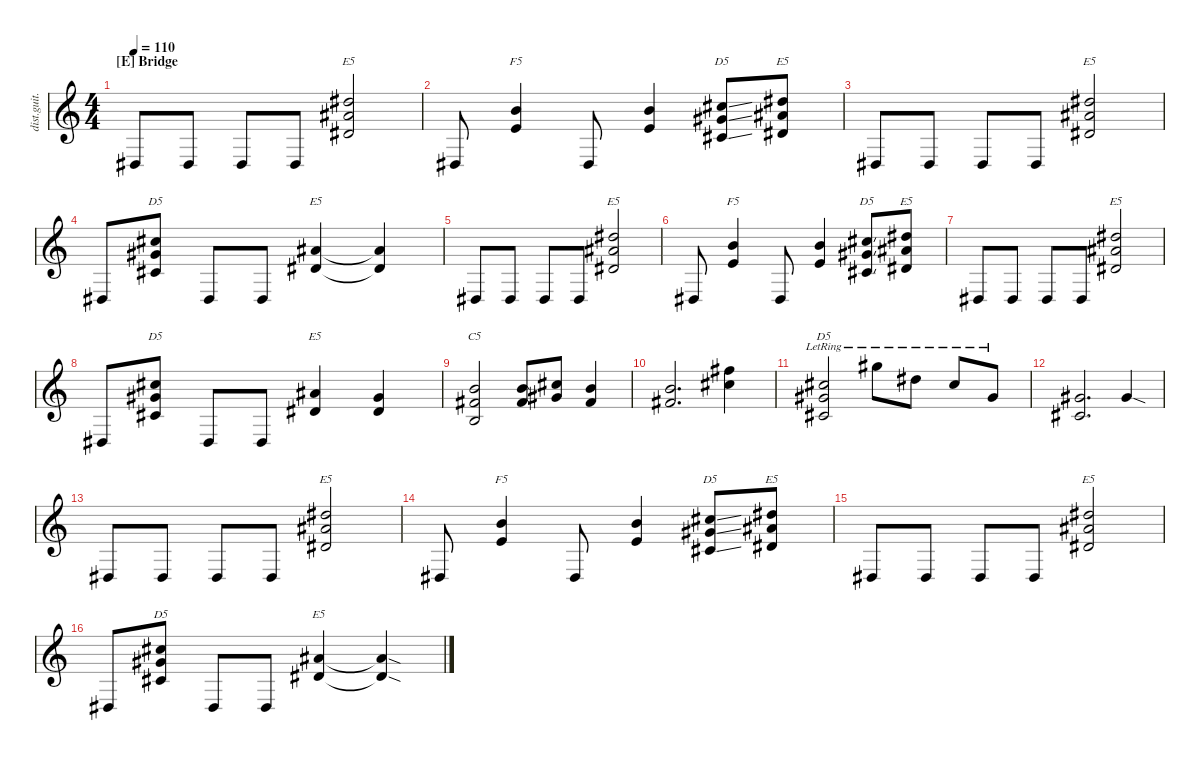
\defaultSystemsLayout 4
\hideDynamics
\bracketExtendMode nobrackets
\otherSystemsTrackNameOrientation horizontal
\track ("E.Guitar II" "dist.guit.") {instrument distortionguitar}
\staff {score}
\tuning (Eb4 Bb3 Gb3 Db3 Ab2 Eb2)
\chord ("E5" x x 9 9 7 x) {firstfret 7 showdiagram false showfingering false}
\chord ("F5" x x x 10 8 x) {firstfret 8 showdiagram false showfingering false}
\chord ("D5" x x 7 7 5 x) {firstfret 5 showdiagram false showfingering false}
\chord ("E5" x x 4 2 x x) {showdiagram false showfingering false}
\chord ("C5" x x 5 5 3 x) {showdiagram false showfingering false}
\ts (4 4)
\section ("E" "Bridge")
\tempo 110
\clef g2
\ks aminor
0.6{pm acc #}.8{dy mf beam Up} 0.6{pm acc #}.8{beam Up} 0.6{pm acc #}.8{beam Up} 0.6{pm acc #}.8{beam Up} (7.5{acc #} 9.4{acc #} 9.3{acc #}).2{ch "E5" beam Up} |
0.6{pm acc #}.8{beam Up} (8.5 10.4).4{ch "F5" beam Up} 0.6{pm acc #}.8{beam Up} (8.5 10.4).4{beam Up} (5.5{ss acc #} 7.4{ss acc #} 7.3{ss acc #}).8{ch "D5" beam Up} (7.5{acc #} 9.4{acc #} 9.3{acc #}).8{ch "E5" beam Up} |
0.6{pm acc #}.8{beam Up} 0.6{pm acc #}.8{beam Up} 0.6{pm acc #}.8{beam Up} 0.6{pm acc #}.8{beam Up} (7.5{acc #} 9.4{acc #} 9.3{acc #}).2{ch "E5" beam Up} |
0.6{pm acc #}.8{dy f beam Up} (5.5{acc #} 7.4{acc #} 7.3{acc #}).8{ch "D5" beam Up} 0.6{pm acc #}.8{beam Up} 0.6{pm acc #}.8{beam Up} (2.4{acc #} 4.3{acc #}).4{ch "E5" beam Up} (4.3{t acc #} 2.4{t acc #}).4{beam Up} |
0.6{pm acc #}.8{dy mf beam Up} 0.6{pm acc #}.8{beam Up} 0.6{pm acc #}.8{beam Up} 0.6{pm acc #}.8{beam Up} (7.5{acc #} 9.4{acc #} 9.3{acc #}).2{ch "E5" beam Up} |
0.6{pm acc #}.8{beam Up} (8.5 10.4).4{ch "F5" beam Up} 0.6{pm acc #}.8{beam Up} (8.5 10.4).4{beam Up} (5.5{ss acc #} 7.4{ss acc #} 7.3{ss acc #}).8{ch "D5" beam Up} (7.5{acc #} 9.4{acc #} 9.3{acc #}).8{ch "E5" beam Up} |
0.6{pm acc #}.8{beam Up} 0.6{pm acc #}.8{beam Up} 0.6{pm acc #}.8{beam Up} 0.6{pm acc #}.8{beam Up} (7.5{acc #} 9.4{acc #} 9.3{acc #}).2{ch "E5" beam Up} |
0.6{pm acc #}.8{dy f beam Up} (5.5{acc #} 7.4{acc #} 7.3{acc #}).8{ch "D5" beam Up} 0.6{pm acc #}.8{beam Up} 0.6{pm acc #}.8{beam Up} (2.4{acc #} 4.3{acc #}).4{ch "E5" beam Up} (2.3{acc #} 2.4{acc #}).4{beam Up} |
(3.5 5.4{acc #} 5.3).2{ch "C5" beam Up} (5.3{ss} 5.4{ss acc #}).8{beam Up} (7.3{acc #} 7.4{acc #}).8{beam Up} (5.3 5.4{acc #}).4{beam Up} |
(5.3 5.4{acc #}).2{d beam Up} (3.1{acc #} 3.2{acc #}).4{beam Down} |
(5.5{lr acc #} 7.4{lr acc #} 7.3{lr acc #}).2{ch "D5" dy mf beam Up} 5.1{lr acc #}.8{beam Down} 5.2{lr acc #}.8{beam Down} 7.3{lr acc #}.8{beam Up} 7.4{lr acc #}.8{beam Up} |
(5.5{acc #} 7.4{acc #}).2{d beam Up} 7.4{sod acc #}.4{beam Up} |
0.6{pm acc #}.8{beam Up} 0.6{pm acc #}.8{beam Up} 0.6{pm acc #}.8{beam Up} 0.6{pm acc #}.8{beam Up} (7.5{acc #} 9.4{acc #} 9.3{acc #}).2{ch "E5" beam Up} |
0.6{pm acc #}.8{beam Up} (8.5 10.4).4{ch "F5" beam Up} 0.6{pm acc #}.8{beam Up} (8.5 10.4).4{beam Up} (5.5{ss acc #} 7.4{ss acc #} 7.3{ss acc #}).8{ch "D5" beam Up} (7.5{acc #} 9.4{acc #} 9.3{acc #}).8{ch "E5" beam Up} |
0.6{pm acc #}.8{beam Up} 0.6{pm acc #}.8{beam Up} 0.6{pm acc #}.8{beam Up} 0.6{pm acc #}.8{beam Up} (7.5{acc #} 9.4{acc #} 9.3{acc #}).2{ch "E5" beam Up} |
0.6{pm acc #}.8{dy f beam Up} (5.5{acc #} 7.4{acc #} 7.3{acc #}).8{ch "D5" beam Up} 0.6{pm acc #}.8{beam Up} 0.6{pm acc #}.8{beam Up} (9.4{acc #} 7.5{acc #}).4{ch "E5" beam Up} (9.4{sod t acc #} 7.5{sod t acc #}).4{beam Up}
